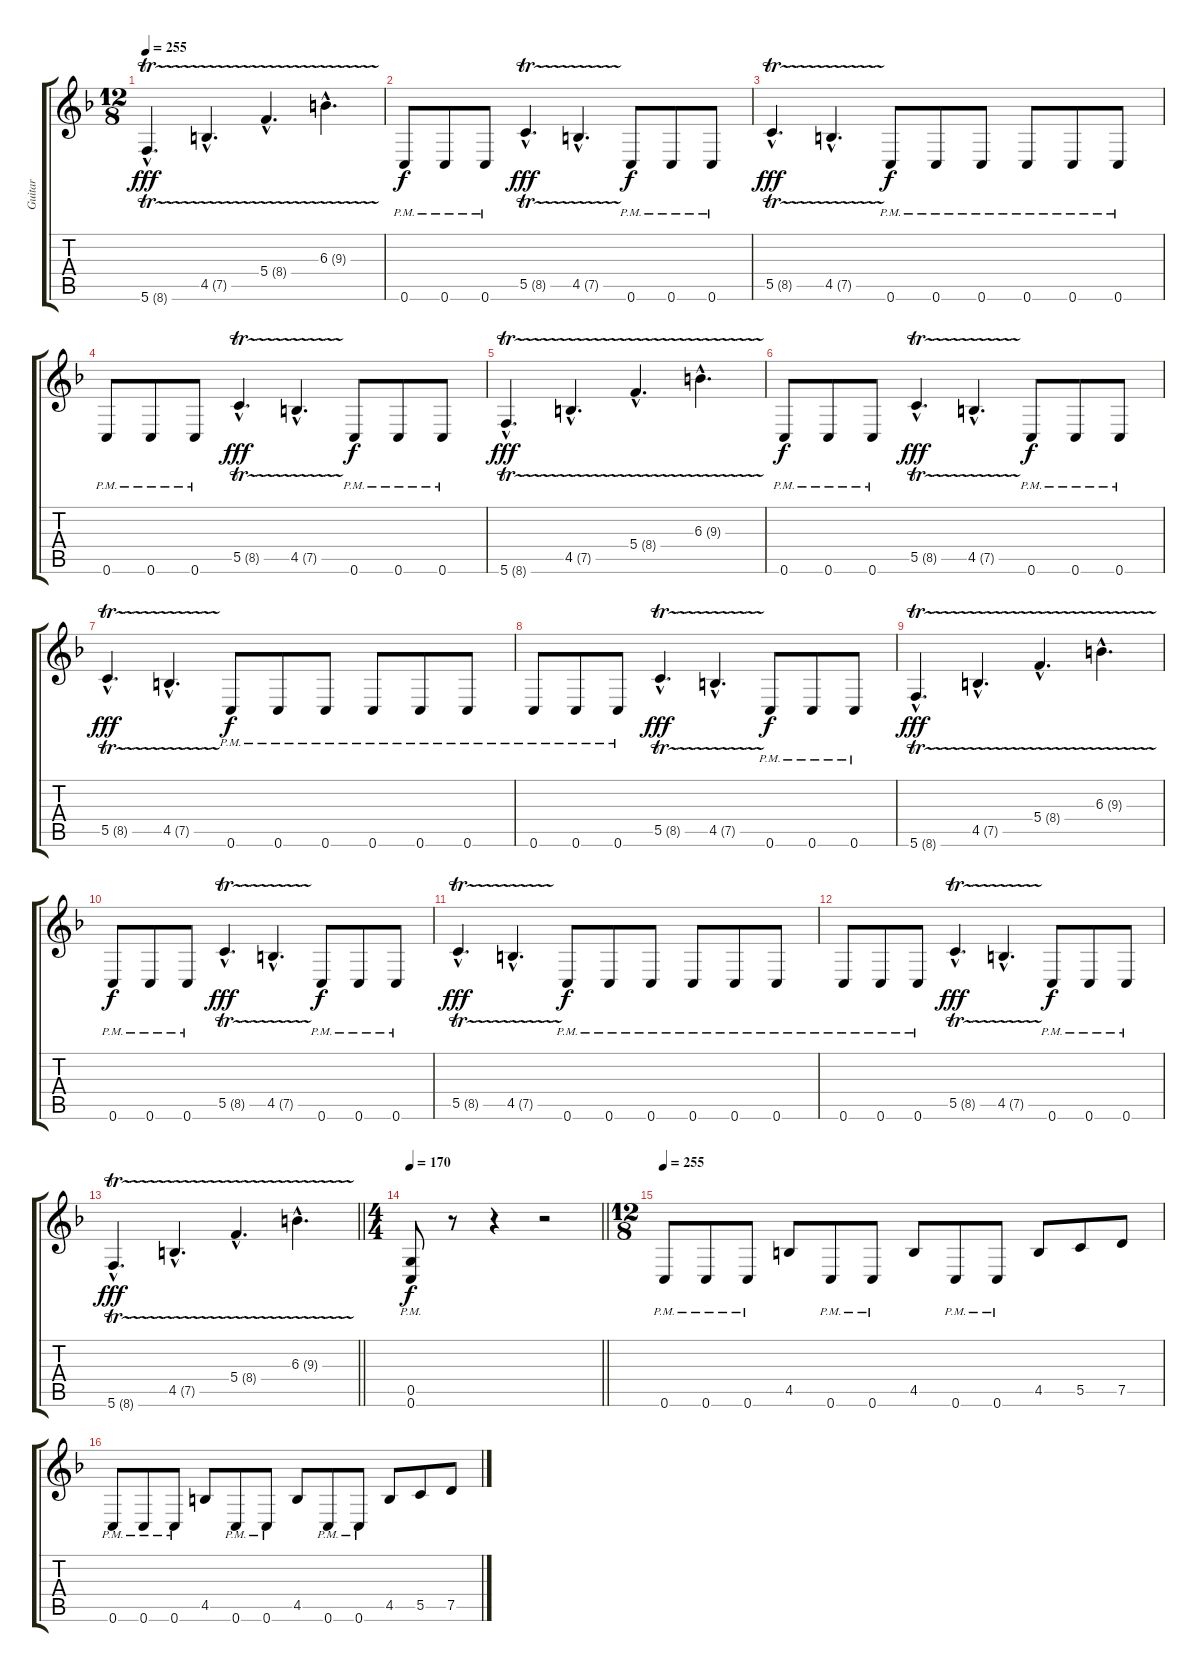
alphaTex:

\track ("Guitar" "Guitar") {instrument distortionguitar}
\staff {score tabs}
\tuning (D4 A3 F3 C3 G2 C2) {hide}
\ts (12 8)
\tempo 255
\clef g2
\ks dminor
5.6{tr (8 16) hac}.4{d dy fff} 4.5{tr (7 16) hac}.4{d} 5.4{tr (8 16) hac}.4{d} 6.3{tr (9 16) hac}.4{d} |
0.6{pm}.8{dy f} 0.6{pm}.8 0.6{pm}.8 5.5{tr (8 16) hac}.4{d dy fff} 4.5{tr (7 16) hac}.4{d} 0.6{pm}.8{dy f} 0.6{pm}.8 0.6{pm}.8 |
5.5{tr (8 16) hac}.4{d dy fff} 4.5{tr (7 16) hac}.4{d} 0.6{pm}.8{dy f} 0.6{pm}.8 0.6{pm}.8 0.6{pm}.8 0.6{pm}.8 0.6{pm}.8 |
0.6{pm}.8 0.6{pm}.8 0.6{pm}.8 5.5{tr (8 16) hac}.4{d dy fff} 4.5{tr (7 16) hac}.4{d} 0.6{pm}.8{dy f} 0.6{pm}.8 0.6{pm}.8 |
5.6{tr (8 16) hac}.4{d dy fff} 4.5{tr (7 16) hac}.4{d} 5.4{tr (8 16) hac}.4{d} 6.3{tr (9 16) hac}.4{d} |
0.6{pm}.8{dy f} 0.6{pm}.8 0.6{pm}.8 5.5{tr (8 16) hac}.4{d dy fff} 4.5{tr (7 16) hac}.4{d} 0.6{pm}.8{dy f} 0.6{pm}.8 0.6{pm}.8 |
5.5{tr (8 16) hac}.4{d dy fff} 4.5{tr (7 16) hac}.4{d} 0.6{pm}.8{dy f} 0.6{pm}.8 0.6{pm}.8 0.6{pm}.8 0.6{pm}.8 0.6{pm}.8 |
0.6{pm}.8 0.6{pm}.8 0.6{pm}.8 5.5{tr (8 16) hac}.4{d dy fff} 4.5{tr (7 16) hac}.4{d} 0.6{pm}.8{dy f} 0.6{pm}.8 0.6{pm}.8 |
5.6{tr (8 16) hac}.4{d dy fff} 4.5{tr (7 16) hac}.4{d} 5.4{tr (8 16) hac}.4{d} 6.3{tr (9 16) hac}.4{d} |
0.6{pm}.8{dy f} 0.6{pm}.8 0.6{pm}.8 5.5{tr (8 16) hac}.4{d dy fff} 4.5{tr (7 16) hac}.4{d} 0.6{pm}.8{dy f} 0.6{pm}.8 0.6{pm}.8 |
5.5{tr (8 16) hac}.4{d dy fff} 4.5{tr (7 16) hac}.4{d} 0.6{pm}.8{dy f} 0.6{pm}.8 0.6{pm}.8 0.6{pm}.8 0.6{pm}.8 0.6{pm}.8 |
0.6{pm}.8 0.6{pm}.8 0.6{pm}.8 5.5{tr (8 16) hac}.4{d dy fff} 4.5{tr (7 16) hac}.4{d} 0.6{pm}.8{dy f} 0.6{pm}.8 0.6{pm}.8 |
\barLineRight lightlight
5.6{tr (8 16) hac}.4{d dy fff} 4.5{tr (7 16) hac}.4{d} 5.4{tr (8 16) hac}.4{d} 6.3{tr (9 16) hac}.4{d} |
\ts (4 4)
\tempo 170
\barLineRight lightlight
(0.5{pm} 0.6{pm}).8{dy f} r.8 r.4 r.2 |
\ts (12 8)
\section ("" "")
\tempo 255
0.6{pm}.8 0.6{pm}.8 0.6{pm}.8 4.5.8 0.6{pm}.8 0.6{pm}.8 4.5.8 0.6{pm}.8 0.6{pm}.8 4.5.8 5.5.8 7.5.8 |
0.6{pm}.8 0.6{pm}.8 0.6{pm}.8 4.5.8 0.6{pm}.8 0.6{pm}.8 4.5.8 0.6{pm}.8 0.6{pm}.8 4.5.8 5.5.8 7.5.8
